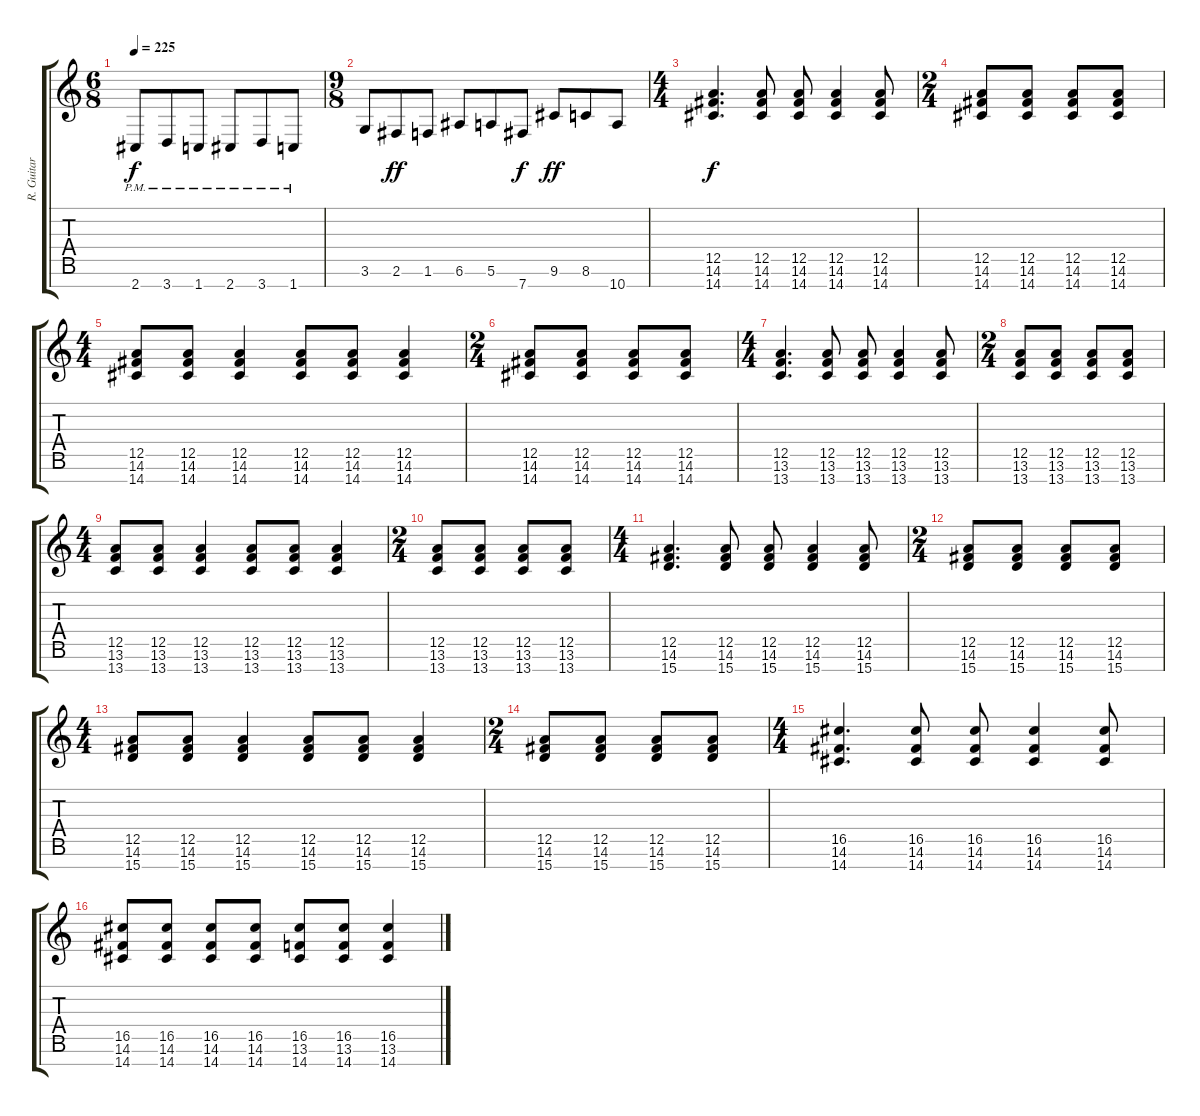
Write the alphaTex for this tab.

\track ("R. Guitar 1" "R. Guitar ") {instrument distortionguitar}
\staff {score tabs}
\tuning (E4 B3 G3 D3 A2 E2 B1) {hide}
\ts (6 8)
\tempo 225
\clef g2
\ks c
2.7{pm}.8{dy f} 3.7{pm}.8 1.7{pm}.8 2.7{pm}.8 3.7{pm}.8 1.7{pm}.8 |
\ts (9 8)
3.6.8 2.6.8{dy ff} 1.6.8 6.6.8 5.6.8 7.7.8{dy f} 9.6.8{dy ff} 8.6.8 10.7.8 |
\ts (4 4)
(12.5 14.6 14.7).4{d dy f volume 11} (12.5 14.6 14.7).8 (12.5 14.6 14.7).8 (12.5 14.6 14.7).4 (12.5 14.6 14.7).8 |
\ts (2 4)
(12.5 14.6 14.7).8 (12.5 14.6 14.7).8 (12.5 14.6 14.7).8 (12.5 14.6 14.7).8 |
\ts (4 4)
(12.5 14.6 14.7).8 (12.5 14.6 14.7).8 (12.5 14.6 14.7).4 (12.5 14.6 14.7).8 (12.5 14.6 14.7).8 (12.5 14.6 14.7).4 |
\ts (2 4)
(12.5 14.6 14.7).8 (12.5 14.6 14.7).8 (12.5 14.6 14.7).8 (12.5 14.6 14.7).8 |
\ts (4 4)
(12.5 13.6 13.7).4{d} (12.5 13.6 13.7).8 (12.5 13.6 13.7).8 (12.5 13.6 13.7).4 (12.5 13.6 13.7).8 |
\ts (2 4)
(12.5 13.6 13.7).8 (12.5 13.6 13.7).8 (12.5 13.6 13.7).8 (12.5 13.6 13.7).8 |
\ts (4 4)
(12.5 13.6 13.7).8 (12.5 13.6 13.7).8 (12.5 13.6 13.7).4 (12.5 13.6 13.7).8 (12.5 13.6 13.7).8 (12.5 13.6 13.7).4 |
\ts (2 4)
(12.5 13.6 13.7).8 (12.5 13.6 13.7).8 (12.5 13.6 13.7).8 (12.5 13.6 13.7).8 |
\ts (4 4)
(12.5 14.6 15.7).4{d} (12.5 14.6 15.7).8 (12.5 14.6 15.7).8 (12.5 14.6 15.7).4 (12.5 14.6 15.7).8 |
\ts (2 4)
(12.5 14.6 15.7).8 (12.5 14.6 15.7).8 (12.5 14.6 15.7).8 (12.5 14.6 15.7).8 |
\ts (4 4)
(12.5 14.6 15.7).8 (12.5 14.6 15.7).8 (12.5 14.6 15.7).4 (12.5 14.6 15.7).8 (12.5 14.6 15.7).8 (12.5 14.6 15.7).4 |
\ts (2 4)
(12.5 14.6 15.7).8 (12.5 14.6 15.7).8 (12.5 14.6 15.7).8 (12.5 14.6 15.7).8 |
\ts (4 4)
(16.5 14.6 14.7).4{d} (16.5 14.6 14.7).8 (16.5 14.6 14.7).8 (16.5 14.6 14.7).4 (16.5 14.6 14.7).8 |
(16.5 14.6 14.7).8 (16.5 14.6 14.7).8 (16.5 14.6 14.7).8 (16.5 14.6 14.7).8 (16.5 13.6 14.7).8 (16.5 13.6 14.7).8 (16.5 13.6 14.7).4
